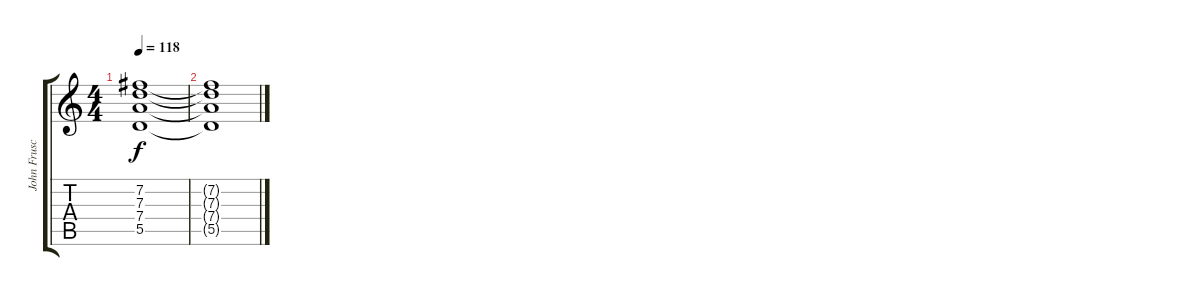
\track ("John Frusciante 1" "John Frusc") {instrument electricguitarjazz}
\staff {score tabs}
\tuning (E4 B3 G3 D3 A2 E2) {hide}
\ts (4 4)
\tempo 118
\clef g2
\ks c
(7.2{t} 7.3{t} 7.4{t} 5.5{t}).1{dy f} |
(7.2{t} 7.3{t} 7.4{t} 5.5{t}).1
